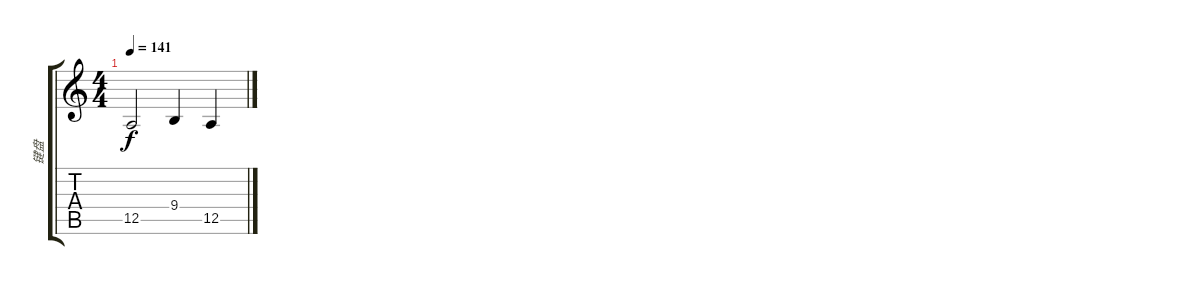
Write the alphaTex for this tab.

\track ("键盘" "键盘") {instrument violin}
\staff {score tabs}
\tuning (E4 B3 G3 D3 A2 E2) {hide}
\ts (4 4)
\tempo 141
\clef g2
\ks c
12.5{t}.2{dy f} 9.4.4 12.5.4
